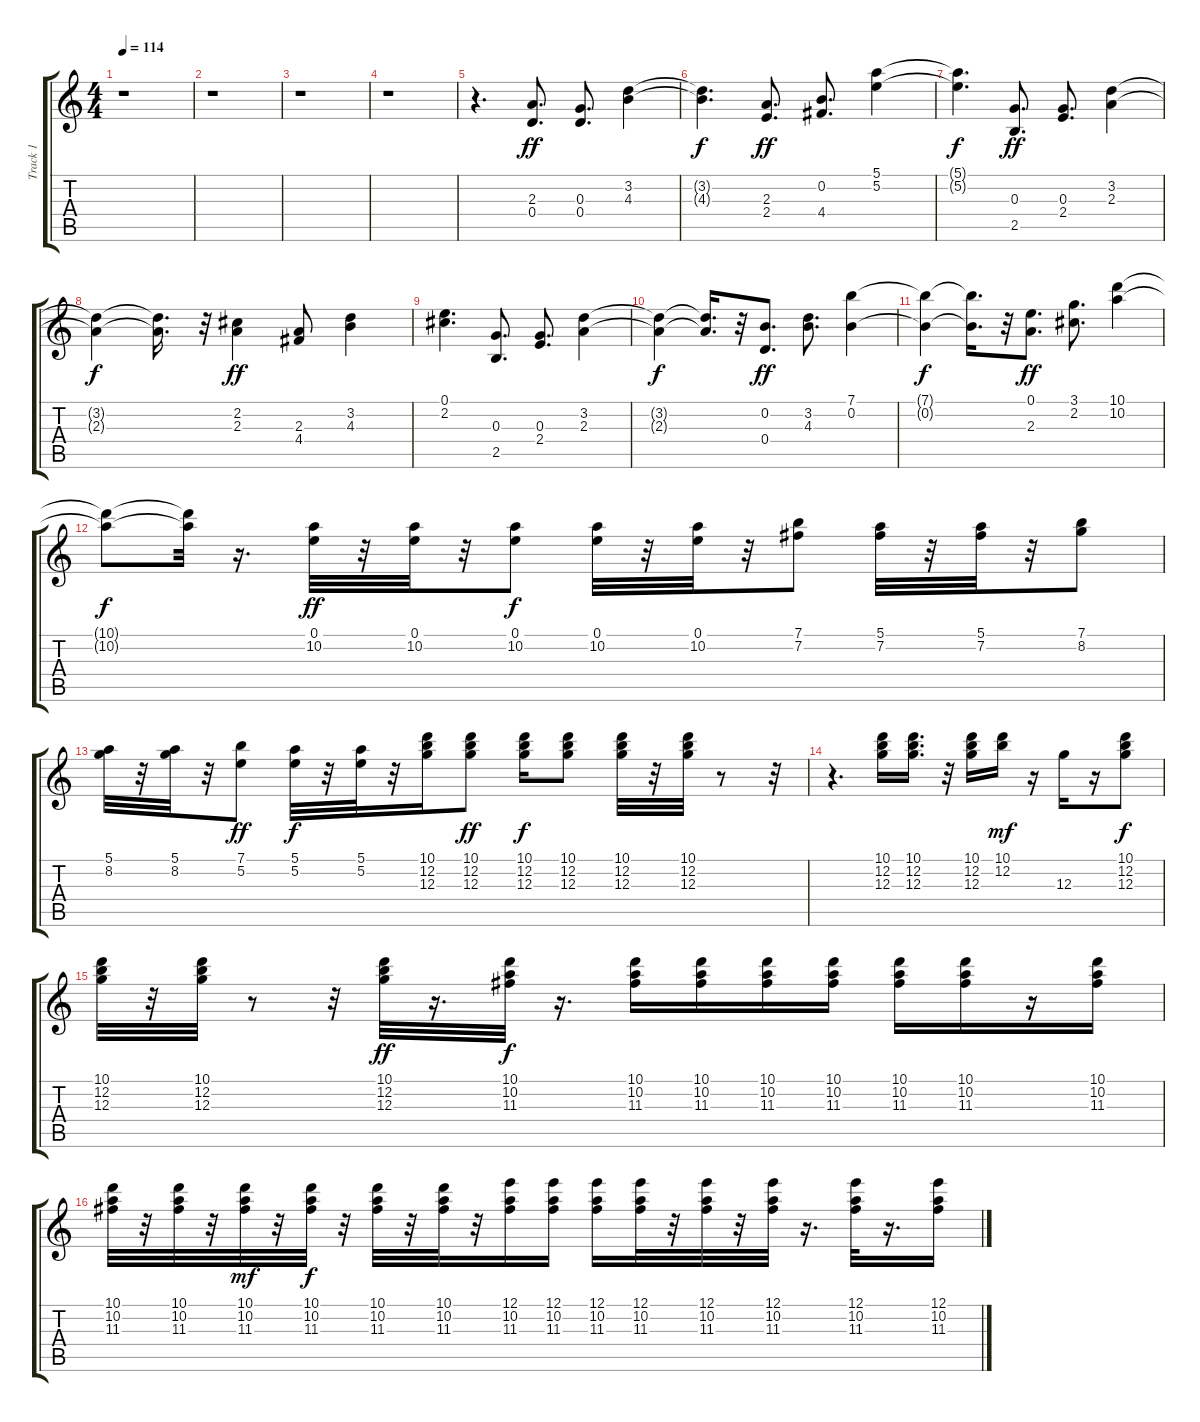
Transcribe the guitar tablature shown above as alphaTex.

\track ("Track 1" "Track 1") {instrument overdrivenguitar}
\staff {score tabs}
\tuning (E4 B3 G3 D3 A2 E2) {hide}
\ts (4 4)
\tempo 114
\clef g2
\ks c
r.1{dy f} |
r.1 |
r.1 |
r.1 |
r.4{d} (2.3 0.4).8{d dy ff} (0.3 0.4).8{d} (3.2 4.3).4{volume 9} |
(3.2{t} 4.3{t}).4{d dy f} (2.3 2.4).8{d dy ff volume 9} (0.2 4.4).8{d} (5.1 5.2).4 |
(5.1{t} 5.2{t}).4{d dy f} (0.3 2.5).8{d dy ff volume 9} (0.3 2.4).8{d} (3.2 2.3).4 |
(3.2{t} 2.3{t}).4{dy f} (3.2{t} 2.3{t}).16{d} r.32 (2.2 2.3).4{dy ff volume 9} (2.3 4.4).8 (3.2 4.3).4 |
(0.1 2.2).4{d} (0.3 2.5).8{d volume 9} (0.3 2.4).8{d} (3.2 2.3).4 |
(3.2{t} 2.3{t}).4{dy f} (3.2{t} 2.3{t}).16{d} r.32 (0.2 0.4).8{d dy ff volume 9} (3.2 4.3).8{d} (7.1 0.2).4 |
(7.1{t} 0.2{t}).4{dy f} (7.1{t} 0.2{t}).16{d} r.32 (0.1 2.3).8{d dy ff volume 9} (3.1 2.2).8{d} (10.1 10.2).4 |
(10.1{t} 10.2{t}).8{dy f} (10.1{t} 10.2{t}).32 r.16{d} (0.1 10.2).32{dy ff volume 10} r.32 (0.1 10.2).32 r.32 (0.1 10.2).8{dy f} (0.1 10.2).32 r.32 (0.1 10.2).32 r.32 (7.1 7.2).8 (5.1 7.2).32 r.32 (5.1 7.2).32 r.32 (7.1 8.2).8 |
(5.1 8.2).32 r.32 (5.1 8.2).32 r.32 (7.1 5.2).8{dy ff} (5.1 5.2).32{dy f} r.32 (5.1 5.2).32 r.32 (10.1 12.2 12.3).16{volume 8} (10.1 12.2 12.3).8{dy ff} (10.1 12.2 12.3).16{dy f} (10.1 12.2 12.3).8 (10.1 12.2 12.3).32 r.32 (10.1 12.2 12.3).32 r.8 r.32 |
r.4{d} (10.1 12.2 12.3).16 (10.1 12.2 12.3).16{d} r.32 (10.1 12.2 12.3).16 (10.1 12.2).16{dy mf} r.16 12.3.16 r.16 (10.1 12.2 12.3).8{dy f} |
(10.1 12.2 12.3).32 r.32 (10.1 12.2 12.3).32 r.8 r.32 (10.1 12.2 12.3).32{dy ff} r.16{d} (10.1 10.2 11.3).32{dy f} r.16{d} (10.1 10.2 11.3).16 (10.1 10.2 11.3).16 (10.1 10.2 11.3).16 (10.1 10.2 11.3).16 (10.1 10.2 11.3).16 (10.1 10.2 11.3).16 r.16 (10.1 10.2 11.3).16 |
(10.1 10.2 11.3).32 r.32 (10.1 10.2 11.3).32 r.32 (10.1 10.2 11.3).32{dy mf} r.32 (10.1 10.2 11.3).32{dy f} r.32 (10.1 10.2 11.3).32 r.32 (10.1 10.2 11.3).32 r.32 (12.1 10.2 11.3).16 (12.1 10.2 11.3).16 (12.1 10.2 11.3).16 (12.1 10.2 11.3).32 r.32 (12.1 10.2 11.3).32 r.32 (12.1 10.2 11.3).32 r.16{d} (12.1 10.2 11.3).32 r.16{d} (12.1 10.2 11.3).16
